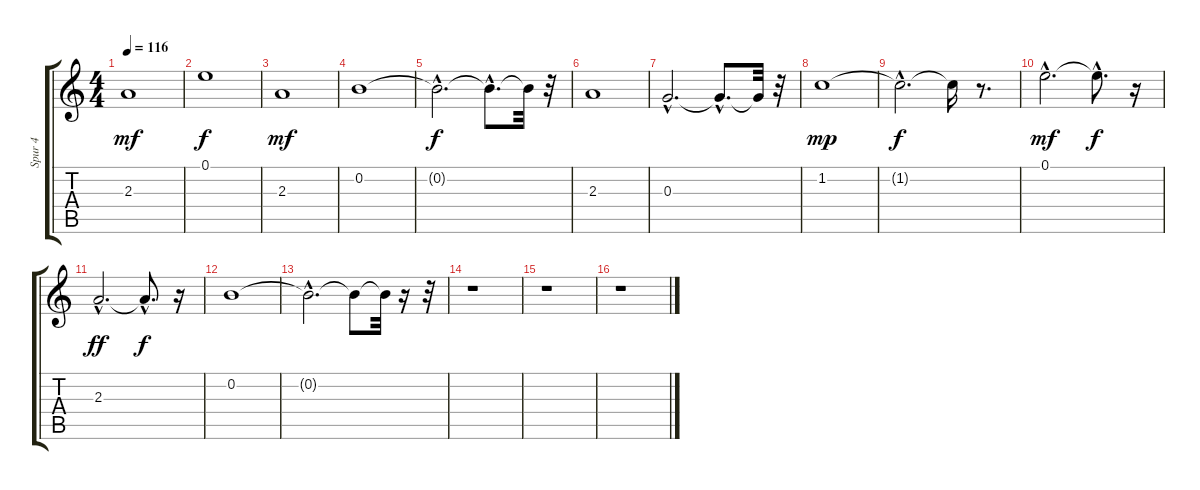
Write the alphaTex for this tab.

\track ("Spur 4" "Spur 4") {instrument distortionguitar}
\staff {score tabs}
\tuning (E4 B3 G3 D3 A2 E2) {hide}
\ts (4 4)
\tempo 116
\clef g2
\ks c
2.3.1{dy mf} |
0.1.1{dy f} |
2.3.1{dy mf} |
0.2.1 |
0.2{hac t}.2{d dy f} 0.2{hac t}.8{d} 0.2{t}.32 r.32 |
2.3.1 |
0.3{hac}.2{d} 0.3{hac t}.8{d} 0.3{t}.32 r.32 |
1.2.1{dy mp} |
1.2{hac t}.2{d dy f} 1.2{t}.16 r.8{d} |
0.1{hac}.2{d dy mf} 0.1{hac t}.8{d dy f} r.16 |
2.3{hac}.2{d dy ff} 2.3{hac t}.8{d dy f} r.16 |
0.2.1 |
0.2{hac t}.2{d} 0.2{t}.8 0.2{t}.32 r.16 r.32 |
r.1 |
r.1 |
r.1
